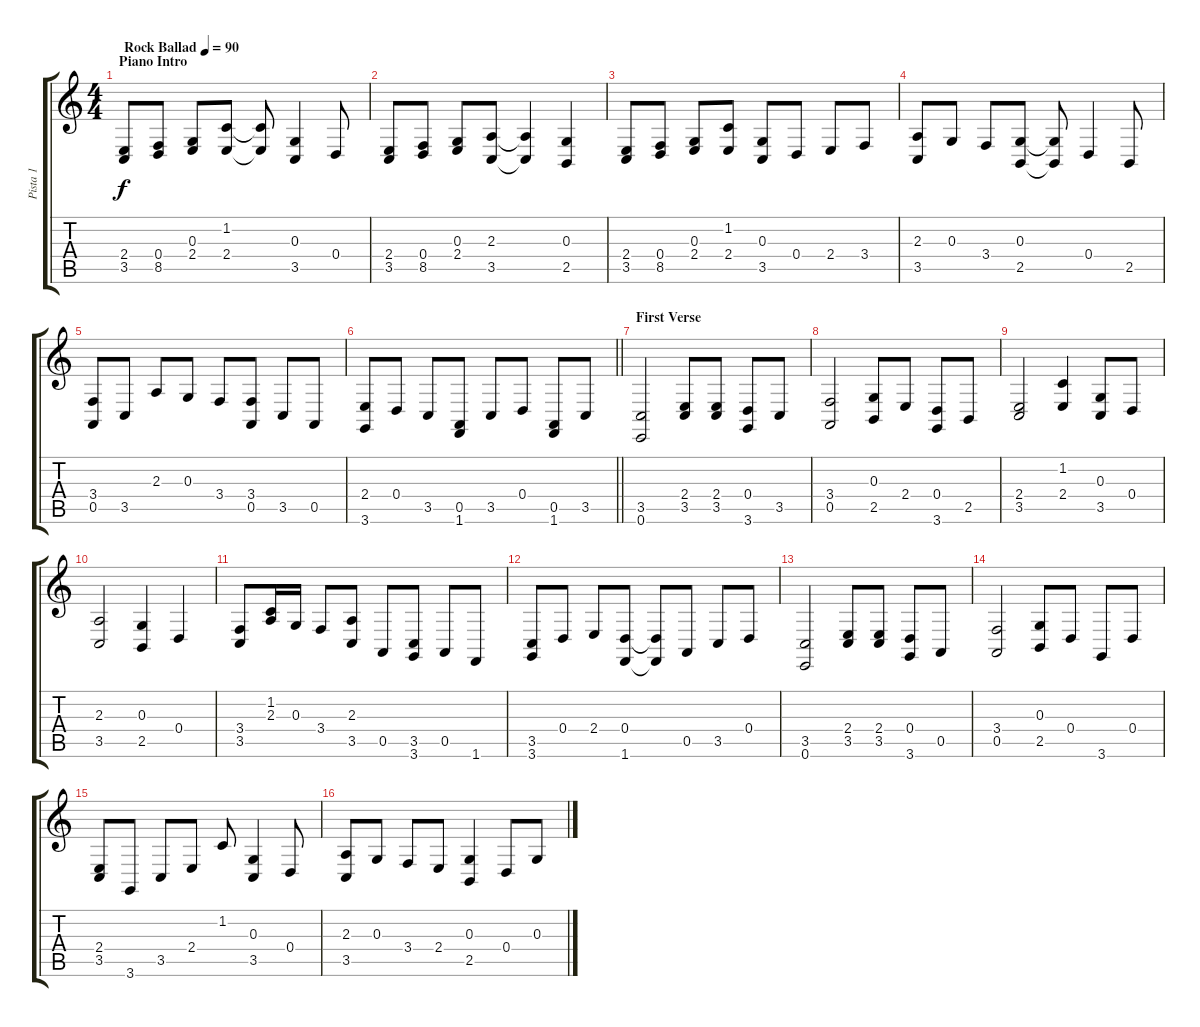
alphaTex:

\track ("Pista 1" "Pista 1") {instrument acousticgrandpiano}
\staff {score tabs}
\tuning (E4 B3 G3 D3 A2 E2) {hide}
\ts (4 4)
\section ("" "Piano Intro")
\tempo (90 "Rock Ballad")
\clef g2
\ks c
(2.4 3.5).8{dy f instrument acousticgrandpiano} (0.4 8.5).8 (0.3 2.4).8 (1.2 2.4).8 (1.2{t} 2.4{t}).8 (0.3 3.5).4 0.4.8 |
(2.4 3.5).8 (0.4 8.5).8 (0.3 2.4).8 (2.3 3.5).8 (2.3{t} 3.5{t}).4 (0.3 2.5).4 |
(2.4 3.5).8 (0.4 8.5).8 (0.3 2.4).8 (1.2 2.4).8 (0.3 3.5).8 0.4.8 2.4.8 3.4.8 |
(2.3 3.5).8 0.3.8 3.4.8 (0.3 2.5).8 (0.3{t} 2.5{t}).8 0.4.4 2.5.8 |
(3.4 0.5).8 3.5.8 2.3.8 0.3.8 3.4.8 (3.4 0.5).8 3.5.8 0.5.8 |
\barLineRight lightlight
(2.4 3.6).8 0.4.8 3.5.8 (0.5 1.6).8 3.5.8 0.4.8 (0.5 1.6).8 3.5.8 |
\section ("" "First Verse")
(3.5 0.6).2 (2.4 3.5).8 (2.4 3.5).8 (0.4 3.6).8 3.5.8 |
(3.4 0.5).2 (0.3 2.5).8 2.4.8 (0.4 3.6).8 2.5.8 |
(2.4 3.5).2 (1.2 2.4).4 (0.3 3.5).8 0.4.8 |
(2.3 3.5).2 (0.3 2.5).4 0.4.4 |
(3.4 3.5).8 (1.2 2.3).16 0.3.16 3.4.8 (2.3 3.5).8 0.5.8 (3.5 3.6).8 0.5.8 1.6.8 |
(3.5 3.6).8 0.4.8 2.4.8 (0.4 1.6).8 (0.4{t} 1.6{t}).8 0.5.8 3.5.8 0.4.8 |
(3.5 0.6).2 (2.4 3.5).8 (2.4 3.5).8 (0.4 3.6).8 0.5.8 |
(3.4 0.5).2 (0.3 2.5).8 0.4.8 3.6.8 0.4.8 |
(2.4 3.5).8 3.6.8 3.5.8 2.4.8 1.2.8 (0.3 3.5).4 0.4.8 |
(2.3 3.5).8 0.3.8 3.4.8 2.4.8 (0.3 2.5).4 0.4.8 0.3.8
